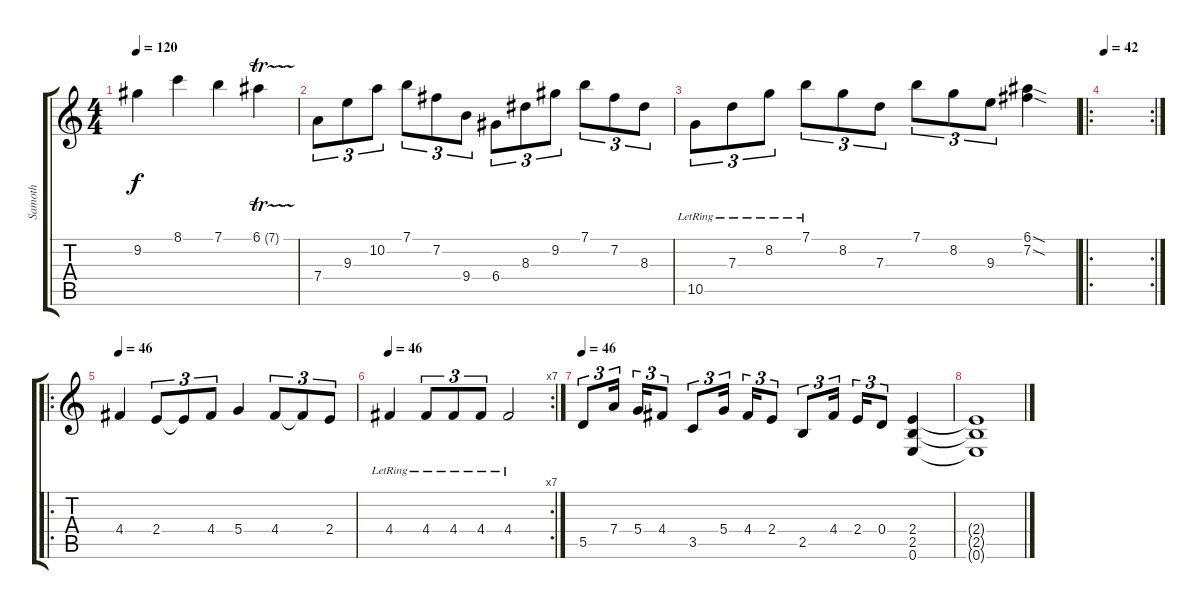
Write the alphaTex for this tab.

\track ("Samoth" "Samoth") {instrument distortionguitar}
\staff {score tabs}
\tuning (E4 B3 G3 D3 A2 E2) {hide}
\ts (4 4)
\tempo 120
\clef g2
\ks c
9.2.4{dy f} 8.1.4 7.1.4 6.1{tr (7 16)}.4 |
7.4.8{tu (3 2)} 9.3.8{tu (3 2)} 10.2.8{tu (3 2)} 7.1.8{tu (3 2)} 7.2.8{tu (3 2)} 9.4.8{tu (3 2)} 6.4.8{tu (3 2)} 8.3.8{tu (3 2)} 9.2.8{tu (3 2)} 7.1.8{tu (3 2)} 7.2.8{tu (3 2)} 8.3.8{tu (3 2)} |
10.5{lr}.8{tu (3 2)} 7.3{lr}.8{tu (3 2)} 8.2{lr}.8{tu (3 2)} 7.1{lr}.8{tu (3 2)} 8.2.8{tu (3 2)} 7.3.8{tu (3 2)} 7.1.8{tu (3 2)} 8.2.8{tu (3 2)} 9.3.8{tu (3 2)} (6.1{sod} 7.2{sod}).4 |
\ro
\rc 2
\tempo 42
|
\ro
\tempo 46
4.4.4 2.4.8{tu (3 2)} 2.4{t}.8{tu (3 2)} 4.4.8{tu (3 2)} 5.4.4 4.4.8{tu (3 2)} 4.4{t}.8{tu (3 2)} 2.4.8{tu (3 2)} |
\rc 7
\tempo 46
4.4{lr}.4 4.4{lr}.8{tu (3 2)} 4.4{lr}.8{tu (3 2)} 4.4{lr}.8{tu (3 2)} 4.4{lr}.2 |
\tempo 46
5.5.8{tu (3 2)} 7.4.16{tu (3 2)} 5.4.16{tu (3 2)} 4.4.8{tu (3 2)} 3.5.8{tu (3 2)} 5.4.16{tu (3 2)} 4.4.16{tu (3 2)} 2.4.8{tu (3 2)} 2.5.8{tu (3 2)} 4.4.16{tu (3 2)} 2.4.16{tu (3 2)} 0.4.8{tu (3 2)} (2.4 2.5 0.6).4 |
(2.4{t} 2.5{t} 0.6{t}).1
